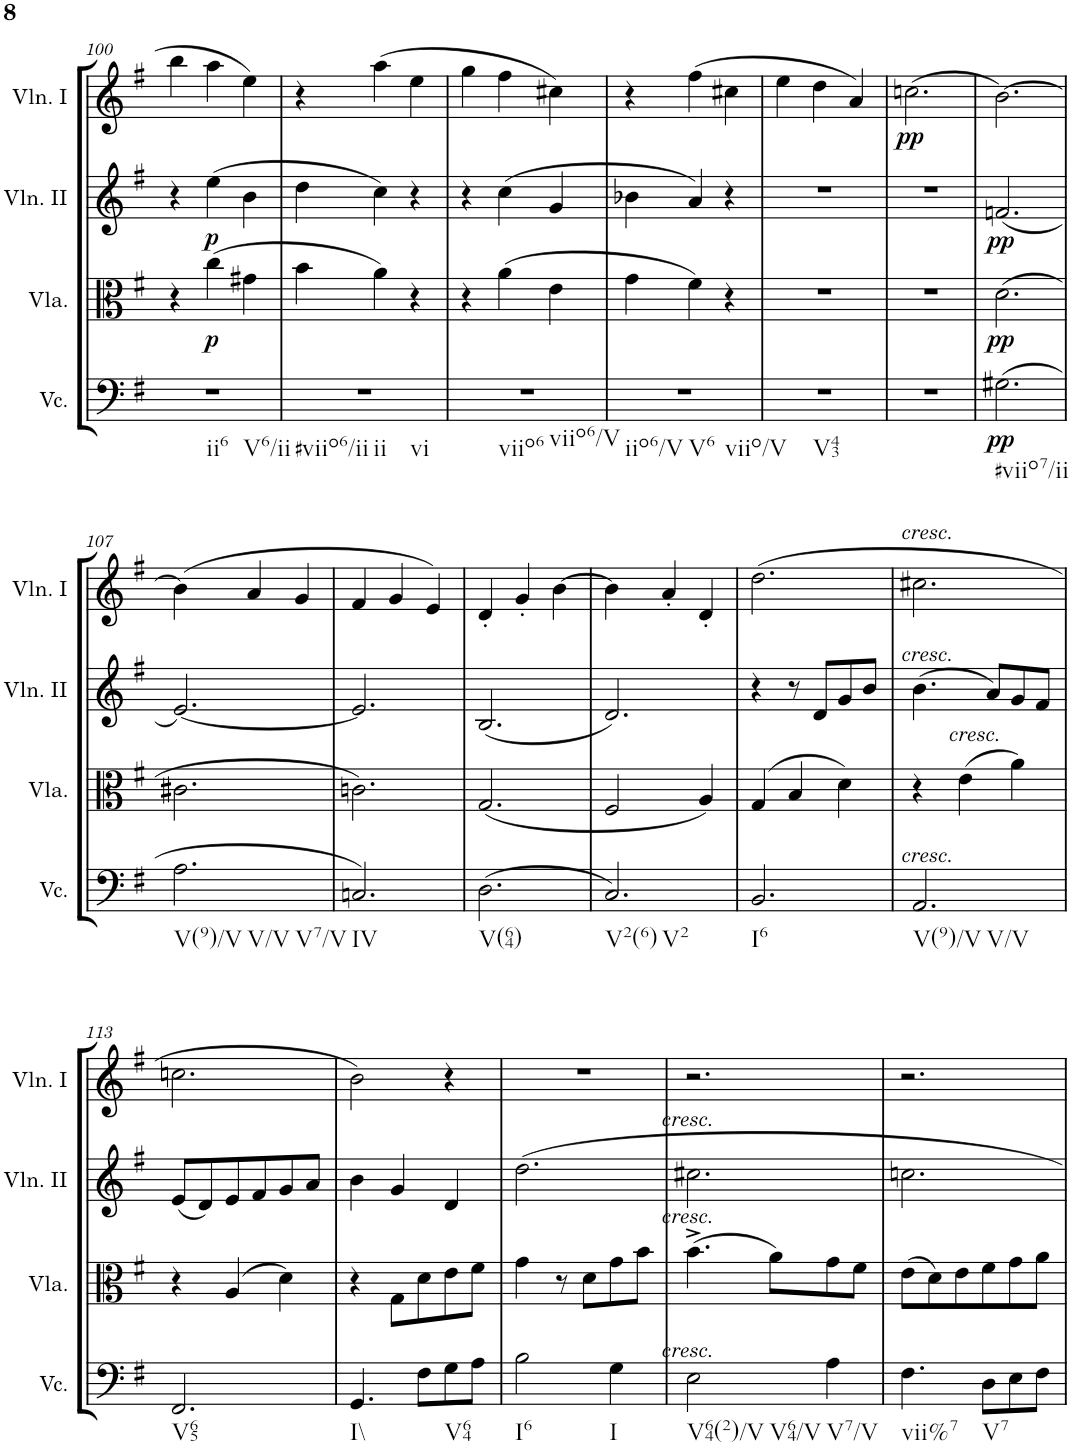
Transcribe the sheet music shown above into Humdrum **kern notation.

**kern	**dynam	**kern	**dynam	**kern	**dynam	**kern	**dynam
*part4	*part4	*part3	*part3	*part2	*part2	*part1	*part1
*staff4	*staff4	*staff3	*staff3	*staff2	*staff2	*staff1	*staff1
*I"Violoncello	*	*I"Viola	*	*I"Violino II	*	*I"Violino I	*
*I'Vc.	*	*I'Vla.	*	*I'Vln. II	*	*I'Vln. I	*
!!LO:PB:g=z
*clefF4	*	*clefC3	*	*clefG2	*	*clefG2	*
*k[f#]	*	*k[f#]	*	*k[f#]	*	*k[f#]	*
*M3/4	*	*M3/4	*	*M3/4	*	*M3/4	*
=100	=100	=100	=100	=100	=100	=100	=100
!LO:TX:b:t=ii6	!	!	!	!	!	!	!
!LO:TX:b:t=V6/ii	!	!	!	!	!	!	!
2.r	.	4r	.	4r	.	4bb\	.
!	!	!	!LO:DY:b	!	!LO:DY:b	!	!
.	.	(4cc\	p	(4ee\	p	4aa\	.
.	.	4g#X\	.	4b\	.	4ee\	.
=101	=101	=101	=101	=101	=101	=101	=101
!LO:TX:b:t=#viio6/ii	!	!	!	!	!	!	!
!LO:TX:b:t=ii	!	!	!	!	!	!	!
!LO:TX:b:t=vi	!	!	!	!	!	!	!
2.r	.	4b\	.	4dd\	.	4r	.
.	.	4a\)	.	4cc\)	.	(4aa\	.
.	.	4r	.	4r	.	4ee\	.
=102	=102	=102	=102	=102	=102	=102	=102
!LO:TX:b:t=viio6	!	!	!	!	!	!	!
!LO:TX:b:t=viio6/V	!	!	!	!	!	!	!
2.r	.	4r	.	4r	.	4gg\	.
.	.	(4a\	.	(4cc\	.	4ff#\	.
.	.	4e\	.	4g/	.	4cc#X\)	.
=103	=103	=103	=103	=103	=103	=103	=103
!LO:TX:b:t=iio6/V	!	!	!	!	!	!	!
!LO:TX:b:t=V6	!	!	!	!	!	!	!
!LO:TX:b:t=viio/V	!	!	!	!	!	!	!
2.r	.	4g\	.	4b-X\	.	4r	.
.	.	4f#\)	.	4a/)	.	(4ff#\	.
.	.	4r	.	4r	.	4cc#X\	.
=104	=104	=104	=104	=104	=104	=104	=104
!LO:TX:b:t=V43	!	!	!	!	!	!	!
2.r	.	2.r	.	2.r	.	4ee\	.
.	.	.	.	.	.	4dd\	.
.	.	.	.	.	.	4a/)	.
=105	=105	=105	=105	=105	=105	=105	=105
!	!	!	!	!	!	!	!LO:DY:b
2.r	.	2.r	.	2.r	.	(2.ccn\	pp
=106	=106	=106	=106	=106	=106	=106	=106
!LO:TX:b:t=#viio7/ii	!	!	!	!	!	!	!
!	!LO:DY:b	!	!LO:DY:b	!	!LO:DY:b	!	!
(2.G#X\	pp	(2.d\	pp	(2.fn/	pp	[2.b\)	.
!!LO:LB:g=z
=107	=107	=107	=107	=107	=107	=107	=107
!LO:TX:b:t=V(9)/V	!	!	!	!	!	!	!
!LO:TX:b:t=V/V	!	!	!	!	!	!	!
!LO:TX:b:t=V7/V	!	!	!	!	!	!	!
2.A\	.	2.c#X\	.	[2.e/)	.	(4b\]	.
.	.	.	.	.	.	4a/	.
.	.	.	.	.	.	4g/	.
=108	=108	=108	=108	=108	=108	=108	=108
!LO:TX:b:t=IV	!	!	!	!	!	!	!
2.Cn/)	.	2.cn\)	.	2.e/]	.	4f#/	.
.	.	.	.	.	.	4g/	.
.	.	.	.	.	.	4e/)	.
=109	=109	=109	=109	=109	=109	=109	=109
!LO:TX:b:t=V(64)	!	!	!	!	!	!	!
(2.D\	.	(2.G/	.	(2.B/	.	4d'/	.
.	.	.	.	.	.	4g'/	.
.	.	.	.	.	.	[4b\	.
=110	=110	=110	=110	=110	=110	=110	=110
!LO:TX:b:t=V2(6)	!	!	!	!	!	!	!
!LO:TX:b:t=V2	!	!	!	!	!	!	!
2.C/)	.	2F#/	.	2.d/)	.	4b\]	.
.	.	.	.	.	.	4a'/	.
.	.	4A/)	.	.	.	4d'/	.
=111	=111	=111	=111	=111	=111	=111	=111
!LO:TX:b:t=I6	!	!	!	!	!	!	!
2.BB/	.	(4G/	.	4r	.	(2.dd\	.
.	.	4B/	.	8r	.	.	.
.	.	.	.	8d/L	.	.	.
.	.	4d\)	.	8g/	.	.	.
.	.	.	.	8b/J	.	.	.
=112	=112	=112	=112	=112	=112	=112	=112
!	!	!	!	!	!	!LO:TX:a:i:t=cresc.	!
!	!	!	!	!LO:TX:a:i:t=cresc.	!	!	!
!LO:TX:a:i:t=cresc.	!	!	!	!	!	!	!
!LO:TX:b:t=V(9)/V	!	!	!	!	!	!	!
!LO:TX:b:t=V/V	!	!	!	!	!	!	!
2.AA/	.	4r	.	(4.b\	.	2.cc#X\	.
!	!	!LO:TX:a:i:t=cresc.	!	!	!	!	!
.	.	(4e\	.	.	.	.	.
.	.	.	.	8a/L)	.	.	.
.	.	4a\)	.	8g/	.	.	.
.	.	.	.	8f#/J	.	.	.
!!LO:LB:g=z
=113	=113	=113	=113	=113	=113	=113	=113
!LO:TX:b:t=V65	!	!	!	!	!	!	!
2.FF#/	.	4r	.	(8e/L	.	2.ccn\	.
.	.	.	.	8d/)	.	.	.
.	.	(4A/	.	8e/	.	.	.
.	.	.	.	8f#/	.	.	.
.	.	4d\)	.	8g/	.	.	.
.	.	.	.	8a/J	.	.	.
=114	=114	=114	=114	=114	=114	=114	=114
!LO:TX:b:t=I\\	!	!	!	!	!	!	!
4.GG/	.	4r	.	4b\	.	2b\)	.
.	.	8G\L	.	4g/	.	.	.
8F#\L	.	8d\	.	.	.	.	.
!LO:TX:b:t=V64	!	!	!	!	!	!	!
8G\	.	8e\	.	4d/	.	4r	.
8A\J	.	8f#\J	.	.	.	.	.
=115	=115	=115	=115	=115	=115	=115	=115
!LO:TX:b:t=I6	!	!	!	!	!	!	!
2B\	.	4g\	.	2.dd\	.	2.r	.
.	.	8r	.	.	.	.	.
.	.	8d\L	.	.	.	.	.
!LO:TX:b:t=I	!	!	!	!	!	!	!
4G\	.	8g\	.	.	.	.	.
.	.	8b\J	.	.	.	.	.
=116	=116	=116	=116	=116	=116	=116	=116
!	!	!	!	!LO:TX:a:i:t=cresc.	!	!	!
!	!	!LO:TX:a:i:t=cresc.	!	!	!	!	!
!LO:TX:a:i:t=cresc.	!	!	!	!	!	!	!
!LO:TX:b:t=V64(2)/V	!	!	!	!	!	!	!
!LO:TX:b:t=V64/V	!	!	!	!	!	!	!
2E\	.	(4.b^\	.	2.cc#X\	.	2.r	.
.	.	8a\L)	.	.	.	.	.
!LO:TX:b:t=V7/V	!	!	!	!	!	!	!
4A\	.	8g\	.	.	.	.	.
.	.	8f#\J	.	.	.	.	.
=117	=117	=117	=117	=117	=117	=117	=117
!LO:TX:b:t=vii%7	!	!	!	!	!	!	!
4.F#\	.	(8e\L	.	2.ccn\	.	2.r	.
.	.	8d\)	.	.	.	.	.
.	.	8e\	.	.	.	.	.
!LO:TX:b:t=V7	!	!	!	!	!	!	!
8D\L	.	8f#\	.	.	.	.	.
8E\	.	8g\	.	.	.	.	.
8F#\J	.	8a\J	.	.	.	.	.
=	=	=	=	=	=	=	=
*-	*-	*-	*-	*-	*-	*-	*-
